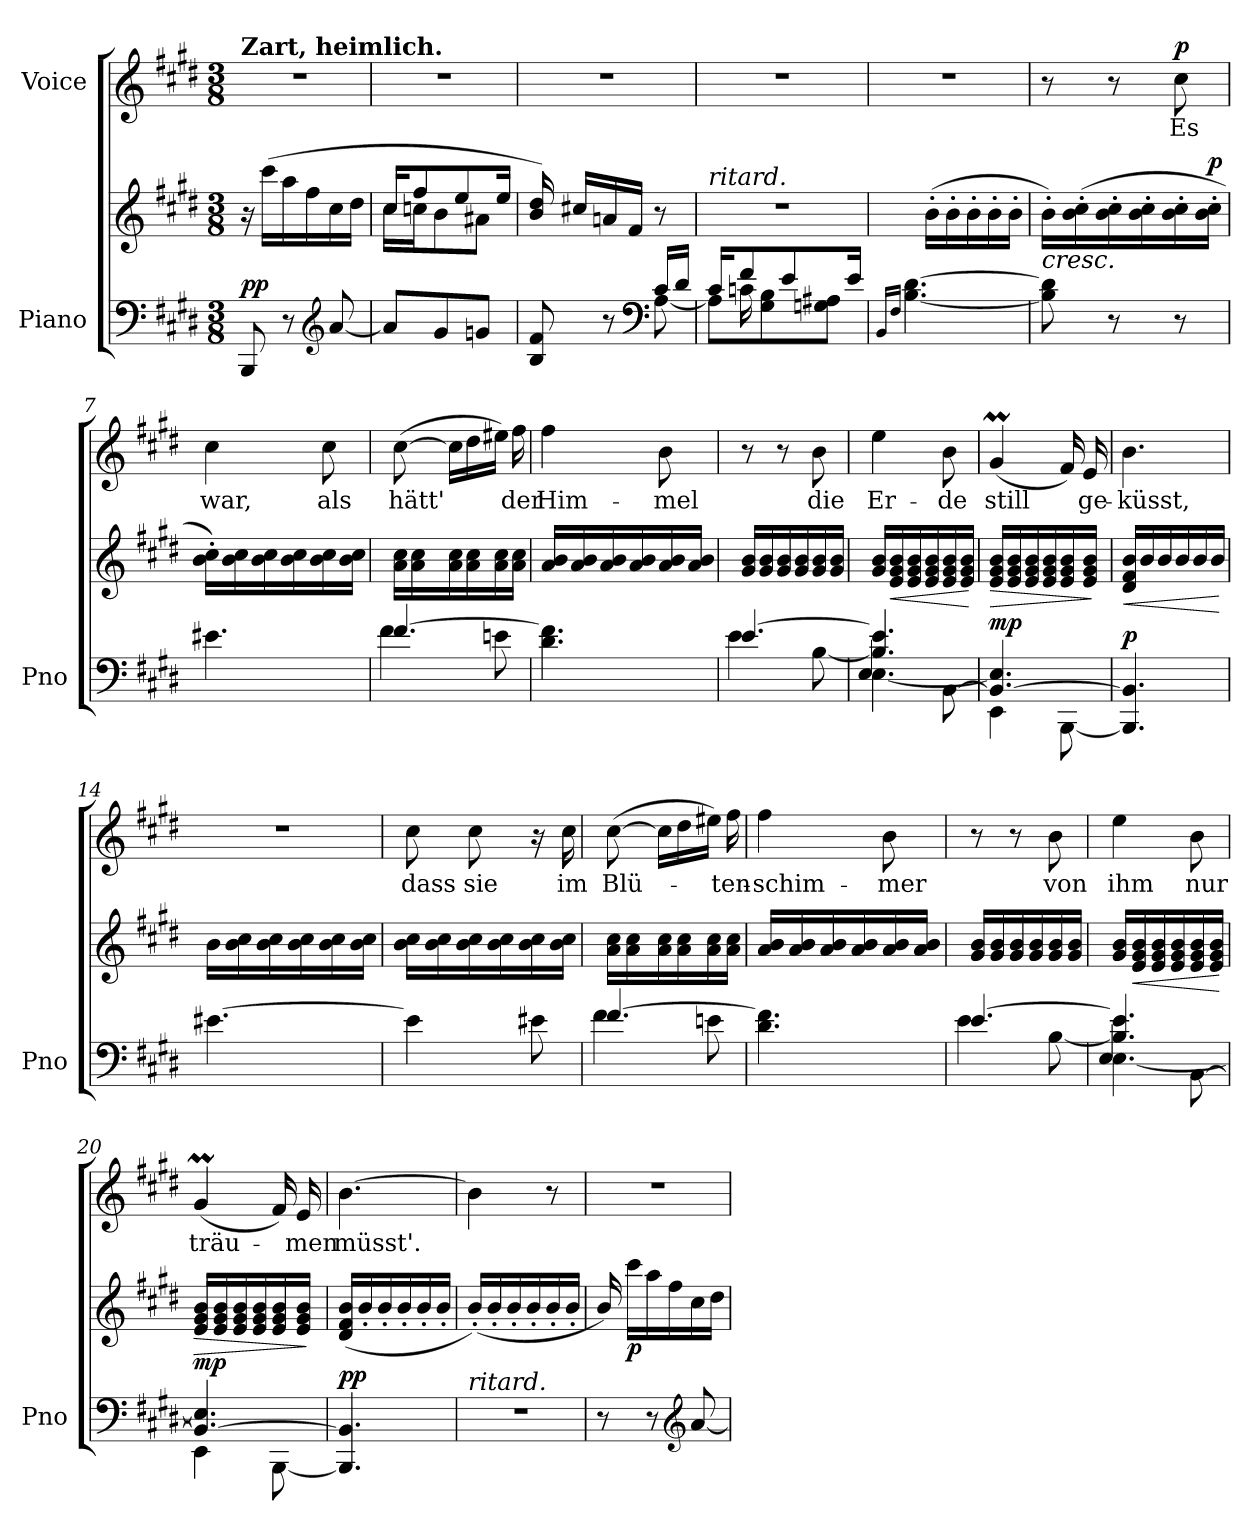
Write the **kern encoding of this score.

**kern	**kern	**dynam	**kern	**text	**dynam
*part2	*part2	*part2	*part1	*part1	*part1
*staff3	*staff2	*staff2/3	*staff1	*staff1	*staff1
*I"Piano	*	*	*I"Voice	*	*
*I'Pno	*	*	*	*	*
*clefF4	*clefG2	*	*clefG2	*	*
*k[f#c#g#d#]	*k[f#c#g#d#]	*	*k[f#c#g#d#]	*	*
*M3/8	*M3/8	*	*M3/8	*	*
=1	=1	=1	=1	=1	=1
!	!	!	!LO:TX:a:B:t=Zart, heimlich.	!	!
!	!	!LO:DY:a=2	!	!	!
!	!	!LO:DY:n=1:a	!	!	!
8BBB/	16r	p p	4.r	.	.
.	(16ccc#\LL	.	.	.	.
8r	16aa\	.	.	.	.
.	16ff#\	.	.	.	.
*clefG2	*	*	*	*	*
[8a/	16cc#\	.	.	.	.
.	16dd#\JJ	.	.	.	.
=2	=2	=2	=2	=2	=2
*	*^	*	*	*	*
8a/L]	16cc#/KL	16cc#\LL	.	4.r	.	.
.	8ff#/	16ccn\J	.	.	.	.
8g#/	.	8b\	.	.	.	.
.	8ee/	.	.	.	.	.
8gn/J	.	8a#X\J	.	.	.	.
.	16ee/Jk	.	.	.	.	.
*	*v	*v	*	*	*	*
=3	=3	=3	=3	=3	=3
*^	*	*	*	*	*
8B/ 8f#/	8ryy	16b/ 16dd#/)	.	4.r	.	.
.	.	(16cc#X/LL	.	.	.	.
8r	8ryy	16an/	.	.	.	.
.	.	16f#/JJ	.	.	.	.
*clefF4	*	*	*	*	*	*
16c#/LL	[8A\	8r	.	.	.	.
16d#/JJ	.	.	.	.	.	.
*v	*v	*	*	*	*	*
=4	=4	=4	=4	=4	=4
*	*	*	*MM29	*	*
*^	*	*	*	*	*
*	*^	*	*	*	*	*
!	!	!	!LO:TX:a:i:t=ritard.	!	!	!	!
16c#/KL	8A\L]	16ryy	4.r	.	4.r	.	.
8f#/	.	16cn\	.	.	.	.	.
.	8G#\ 8B\	4ryy	.	.	.	.	.
8e/	.	.	.	.	.	.	.
.	8Gn\ 8A#X\J	.	.	.	.	.	.
16e/Jk	.	.	.	.	.	.	.
*v	*v	*v	*	*	*	*	*
=5	=5	=5	=5	=5	=5
16qBB/LL	.	.	.	.	.
16qF#/JJ	.	.	.	.	.
[4.B\ [4.d#\)	16ryy	.	4.r	.	.
.	(16b'\LL	.	.	.	.
.	16b'\	.	.	.	.
.	16b'\	.	.	.	.
.	16b'\	.	.	.	.
.	16b'\JJ	.	.	.	.
=6	=6	=6	=6	=6	=6
!	!	!LO:HP:b	!	!	!
8B\] 8d#\]	16b'\LL)	<	8r	.	.
.	(16b\' 16cc#\'	.	.	.	.
8r	16b\' 16cc#\'	.	8r	.	.
.	16b\' 16cc#\'	.	.	.	.
*	*	*	*MM32	*	*
!	!	!	!	!LO:LY:b	!LO:DY:a
8r	16b\' 16cc#\'	.	8cc#\	Es	p
!	!	!LO:DY:a	!	!	!
.	16b\' 16cc#\'JJ	p	.	.	.
.	.	[	.	.	.
!!LO:LB:g=z
=7	=7	=7	=7	=7	=7
!	!	!	!	!LO:LY:b	!
4.e#X\	16b\' 16cc#\'LL)	.	4cc#\	war,	.
.	16b\ 16cc#\	.	.	.	.
.	16b\ 16cc#\	.	.	.	.
.	16b\ 16cc#\	.	.	.	.
!	!	!	!	!LO:LY:b	!
.	16b\ 16cc#\	.	8cc#\	als	.
.	16b\ 16cc#\JJ	.	.	.	.
=8	=8	=8	=8	=8	=8
*^	*	*	*	*	*
!	!	!	!	!	!LO:LY:b	!
[4.f#/	4f#\	16a\ 16cc#\LL	.	([8cc#\	hätt'	.
.	.	16a\ 16cc#\	.	.	.	.
.	.	16a\ 16cc#\	.	16cc#\LL]	.	.
.	.	16a\ 16cc#\	.	16dd#\	.	.
.	8en\	16a\ 16cc#\	.	16ee#X\JJ)	.	.
!	!	!	!	!	!LO:LY:b	!
.	.	16a\ 16cc#\JJ	.	16ff#\	der	.
*v	*v	*	*	*	*	*
=9	=9	=9	=9	=9	=9
!	!	!	!	!LO:LY:b	!
4.d#\ 4.f#\]	16a/ 16b/LL	.	4ff#\	Him-	.
.	16a/ 16b/	.	.	.	.
.	16a/ 16b/	.	.	.	.
.	16a/ 16b/	.	.	.	.
!	!	!	!	!LO:LY:b	!
.	16a/ 16b/	.	8b\	-mel	.
.	16a/ 16b/JJ	.	.	.	.
=10	=10	=10	=10	=10	=10
*^	*	*	*	*	*
[4.e/	4e\	16g#/ 16b/LL	.	8r	.	.
.	.	16g#/ 16b/	.	.	.	.
.	.	16g#/ 16b/	.	8r	.	.
.	.	16g#/ 16b/	.	.	.	.
!	!	!	!	!	!LO:LY:b	!
.	[8B\	16g#/ 16b/	.	8b\	die	.
.	.	16g#/ 16b/JJ	.	.	.	.
=11	=11	=11	=11	=11	=11	=11
*	*^	*	*	*	*	*
!	!	!	!	!	!	!LO:LY:b	!
4.B/] 4.e/]	[4.E\	4E/	16g#/ 16b/LL	.	4ee\	Er-	.
!	!	!	!	!LO:HP:b	!	!	!
.	.	.	16e/ 16g#/ 16b/	<	.	.	.
.	.	.	16e/ 16g#/ 16b/	.	.	.	.
.	.	.	16e/ 16g#/ 16b/	.	.	.	.
!	!	!	!	!	!	!LO:LY:b	!
.	.	[8BB\	16e/ 16g#/ 16b/	.	8b\	-de	.
.	.	.	16e/ 16g#/ 16b/JJ	.	.	.	.
*v	*v	*v	*	*	*	*	*
.	.	[	.	.	.
=12	=12	=12	=12	=12	=12
*^	*	*	*	*	*
!	!	!	!LO:HP:b	!	!LO:LY:b	!
!	!	!	!LO:DY:n=1:a=2	!	!	!
4.BB/_ 4.E/]	4EE\	16e/ 16g#/ 16b/LL	> mp	(4g#m/	still	.
.	.	16e/ 16g#/ 16b/	.	.	.	.
.	.	16e/ 16g#/ 16b/	.	.	.	.
.	.	16e/ 16g#/ 16b/	.	.	.	.
.	[8BBB\	16e/ 16g#/ 16b/	.	16f#/)	.	.
!	!	!	!	!	!LO:LY:b	!
.	.	16e/ 16g#/ 16b/JJ	.	16e/	ge-	.
*v	*v	*	*	*	*	*
.	.	]	.	.	.
=13	=13	=13	=13	=13	=13
!	!	!LO:HP:b	!	!LO:LY:b	!
!	!	!LO:DY:n=1:a=2	!	!	!
4.BBB/] 4.BB/]	16d#/ 16f#/ 16b/LL	< p	4.b\	-küsst,	.
.	16b/	.	.	.	.
.	16b/	.	.	.	.
.	16b/	.	.	.	.
.	16b/	.	.	.	.
.	16b/JJ	.	.	.	.
.	.	[	.	.	.
!!LO:LB:g=z
=14	=14	=14	=14	=14	=14
[4.e#X\	16b\LL	.	4.r	.	.
.	16b\ 16cc#\	.	.	.	.
.	16b\ 16cc#\	.	.	.	.
.	16b\ 16cc#\	.	.	.	.
.	16b\ 16cc#\	.	.	.	.
.	16b\ 16cc#\JJ	.	.	.	.
=15	=15	=15	=15	=15	=15
!	!	!	!	!LO:LY:b	!
4e#\]	16b\ 16cc#\LL	.	8cc#\	dass	.
.	16b\ 16cc#\	.	.	.	.
!	!	!	!	!LO:LY:b	!
.	16b\ 16cc#\	.	8cc#\	sie	.
.	16b\ 16cc#\	.	.	.	.
8e#X\	16b\ 16cc#\	.	16r	.	.
!	!	!	!	!LO:LY:b	!
.	16b\ 16cc#\JJ	.	16cc#\	im	.
=16	=16	=16	=16	=16	=16
*^	*	*	*	*	*
!	!	!	!	!	!LO:LY:b	!
[4.f#/	4f#\	16a\ 16cc#\LL	.	([8cc#\	Blü-	.
.	.	16a\ 16cc#\	.	.	.	.
.	.	16a\ 16cc#\	.	16cc#\LL]	.	.
.	.	16a\ 16cc#\	.	16dd#\	.	.
.	8en\	16a\ 16cc#\	.	16ee#X\JJ)	.	.
!	!	!	!	!	!LO:LY:b	!
.	.	16a\ 16cc#\JJ	.	16ff#\	-ten-	.
*v	*v	*	*	*	*	*
=17	=17	=17	=17	=17	=17
!	!	!	!	!LO:LY:b	!
4.d#\ 4.f#\]	16a/ 16b/LL	.	4ff#\	-schim-	.
.	16a/ 16b/	.	.	.	.
.	16a/ 16b/	.	.	.	.
.	16a/ 16b/	.	.	.	.
!	!	!	!	!LO:LY:b	!
.	16a/ 16b/	.	8b\	-mer	.
.	16a/ 16b/JJ	.	.	.	.
=18	=18	=18	=18	=18	=18
*^	*	*	*	*	*
[4.e/	4e\	16g#/ 16b/LL	.	8r	.	.
.	.	16g#/ 16b/	.	.	.	.
.	.	16g#/ 16b/	.	8r	.	.
.	.	16g#/ 16b/	.	.	.	.
!	!	!	!	!	!LO:LY:b	!
.	[8B\	16g#/ 16b/	.	8b\	von	.
.	.	16g#/ 16b/JJ	.	.	.	.
=19	=19	=19	=19	=19	=19	=19
*	*^	*	*	*	*	*
!	!	!	!	!	!	!LO:LY:b	!
4.B/] 4.e/]	[4.E\	4E/	16g#/ 16b/LL	.	4ee\	ihm	.
!	!	!	!	!LO:HP:b	!	!	!
.	.	.	16e/ 16g#/ 16b/	<	.	.	.
.	.	.	16e/ 16g#/ 16b/	.	.	.	.
.	.	.	16e/ 16g#/ 16b/	.	.	.	.
!	!	!	!	!	!	!LO:LY:b	!
.	.	[8BB\	16e/ 16g#/ 16b/	.	8b\	nur	.
.	.	.	16e/ 16g#/ 16b/JJ	.	.	.	.
*v	*v	*v	*	*	*	*	*
.	.	[	.	.	.
=20	=20	=20	=20	=20	=20
*^	*	*	*	*	*
!	!	!	!LO:HP:b	!	!LO:LY:b	!
!	!	!	!LO:DY:n=1:a=2	!	!	!
4.BB/_ 4.E/]	4EE\	16e/ 16g#/ 16b/LL	> mp	(4g#m/	träu-	.
.	.	16e/ 16g#/ 16b/	.	.	.	.
.	.	16e/ 16g#/ 16b/	.	.	.	.
.	.	16e/ 16g#/ 16b/	.	.	.	.
.	[8BBB\	16e/ 16g#/ 16b/	.	16f#/)	.	.
!	!	!	!	!	!LO:LY:b	!
.	.	16e/ 16g#/ 16b/JJ	.	16e/	-men	.
*v	*v	*	*	*	*	*
.	.	]	.	.	.
!!LO:LB:g=z
=21	=21	=21	=21	=21	=21
!	!	!LO:DY:a=2	!	!LO:LY:b	!
4.BBB/] 4.BB/]	(16d#/ 16f#/ 16b/LL	pp	[4.b\	müsst'.	.
.	16b'/	.	.	.	.
.	16b'/	.	.	.	.
.	16b'/	.	.	.	.
.	16b'/	.	.	.	.
.	16b'/JJ	.	.	.	.
=22	=22	=22	=22	=22	=22
*	*	*	*MM29	*	*
!LO:TX:a:i:t=ritard.	!	!	!	!	!
4.r	(16b'/LL)	.	4b\]	.	.
.	16b'/	.	.	.	.
.	16b'/	.	.	.	.
.	16b'/	.	.	.	.
.	16b'/	.	8r	.	.
.	16b'/JJ	.	.	.	.
=23	=23	=23	=23	=23	=23
8r	16b/)	.	4.r	.	.
!	!	!LO:DY:b	!	!	!
.	16ccc#\LL	p	.	.	.
8r	16aa\	.	.	.	.
.	16ff#\	.	.	.	.
*clefG2	*	*	*	*	*
[8a/	16cc#\	.	.	.	.
.	16dd#\JJ	.	.	.	.
=	=	=	=	=	=
*-	*-	*-	*-	*-	*-
